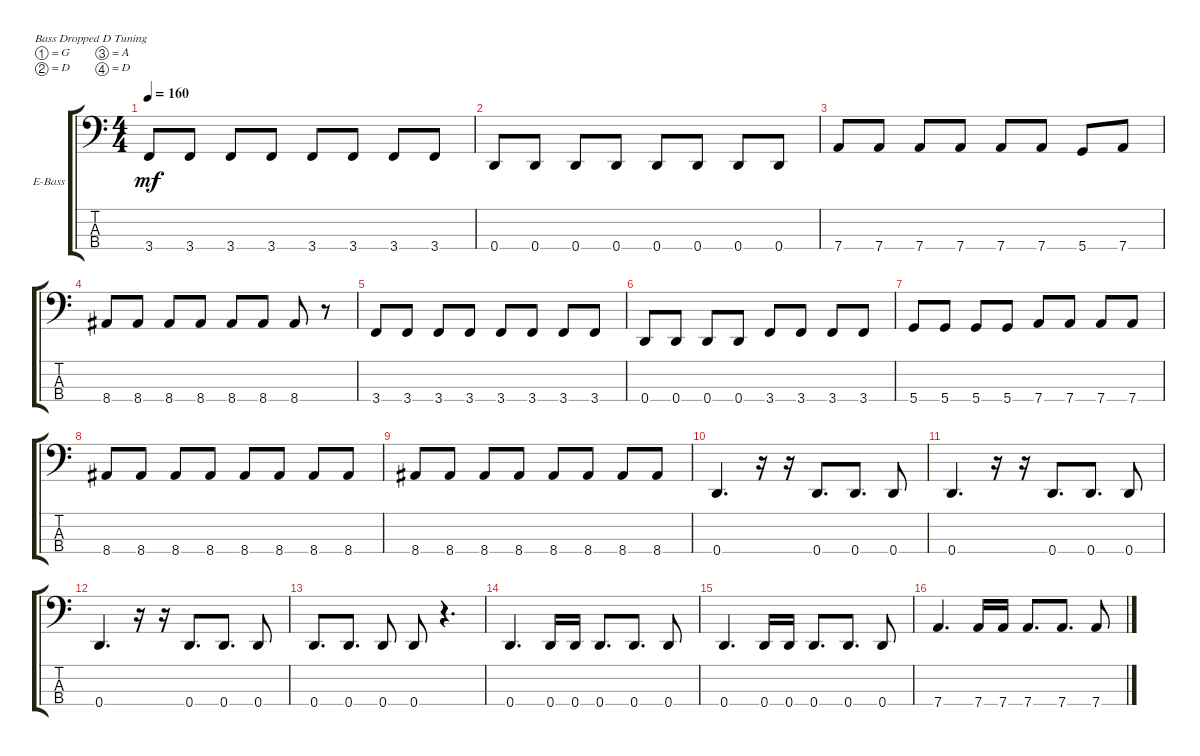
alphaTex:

\bracketExtendMode groupsimilarinstruments
\firstSystemTrackNameOrientation horizontal
\otherSystemsTrackNameOrientation horizontal
\track ("Bass" "E-Bass") {instrument electricbassfinger}
\staff {score tabs}
\tuning (G2 D2 A1 D1)
\ts (4 4)
\tempo 160
\clef f4
\ks c
3.4.8{dy mf} 3.4.8 3.4.8 3.4.8 3.4.8 3.4.8 3.4.8 3.4.8 |
0.4.8 0.4.8 0.4.8 0.4.8 0.4.8 0.4.8 0.4.8 0.4.8 |
7.4.8 7.4.8 7.4.8 7.4.8 7.4.8 7.4.8 5.4.8 7.4.8 |
8.4.8 8.4.8 8.4.8 8.4.8 8.4.8 8.4.8 8.4.8 r.8 |
3.4.8 3.4.8 3.4.8 3.4.8 3.4.8 3.4.8 3.4.8 3.4.8 |
0.4.8 0.4.8 0.4.8 0.4.8 3.4.8 3.4.8 3.4.8 3.4.8 |
5.4.8 5.4.8 5.4.8 5.4.8 7.4.8 7.4.8 7.4.8 7.4.8 |
8.4.8 8.4.8 8.4.8 8.4.8 8.4.8 8.4.8 8.4.8 8.4.8 |
8.4.8 8.4.8 8.4.8 8.4.8 8.4.8 8.4.8 8.4.8 8.4.8 |
0.4.4{d} r.16 r.16 0.4.8{d} 0.4.8{d} 0.4.8 |
0.4.4{d} r.16 r.16 0.4.8{d} 0.4.8{d} 0.4.8 |
0.4.4{d} r.16 r.16 0.4.8{d} 0.4.8{d} 0.4.8 |
0.4.8{d} 0.4.8{d} 0.4.8 0.4.8 r.4{d} |
0.4.4{d} 0.4.16 0.4.16 0.4.8{d} 0.4.8{d} 0.4.8 |
0.4.4{d} 0.4.16 0.4.16 0.4.8{d} 0.4.8{d} 0.4.8 |
7.4.4{d} 7.4.16 7.4.16 7.4.8{d} 7.4.8{d} 7.4.8
